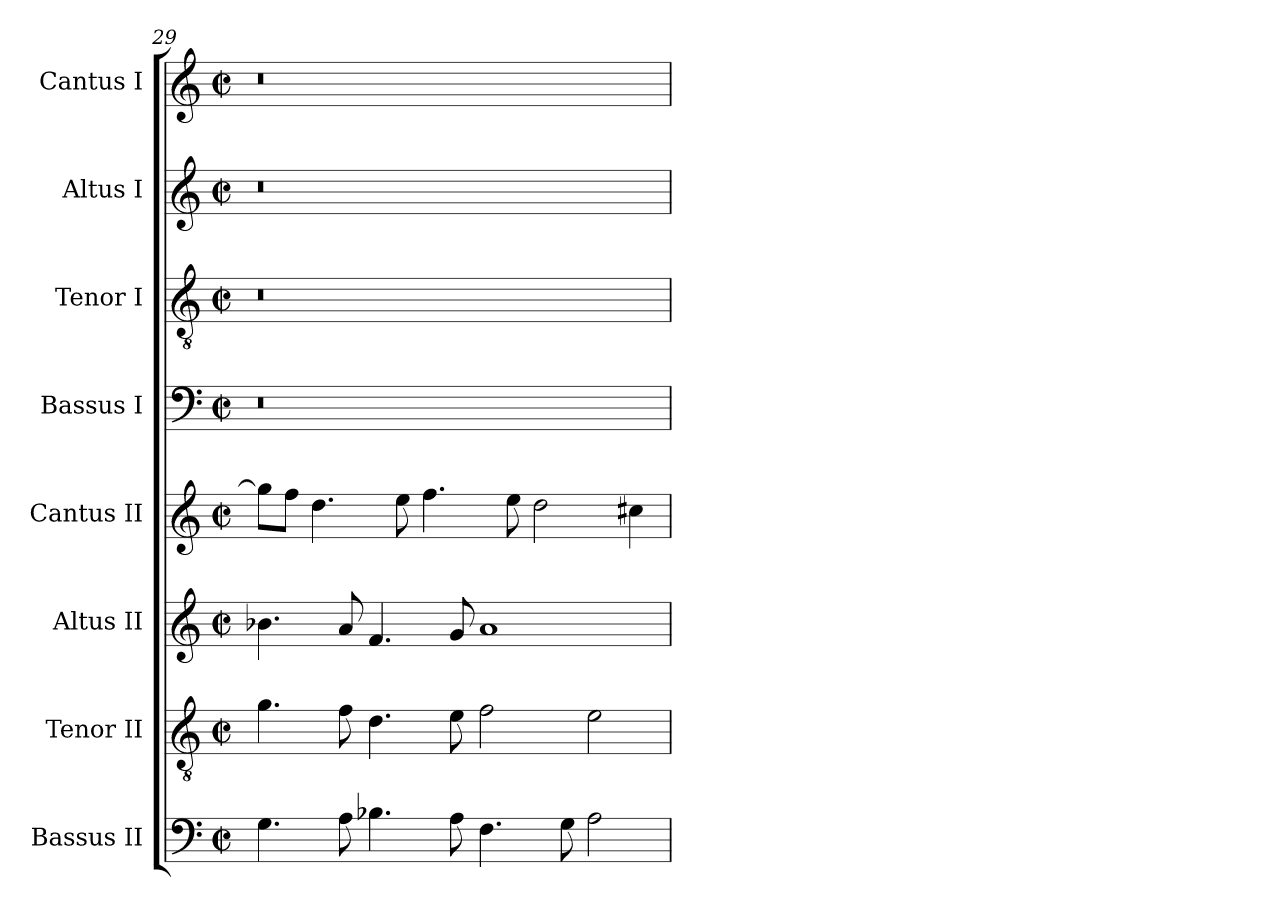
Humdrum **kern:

**kern	**kern	**kern	**kern	**kern	**kern	**kern	**kern
*part8	*part7	*part6	*part5	*part4	*part3	*part2	*part1
*staff8	*staff7	*staff6	*staff5	*staff4	*staff3	*staff2	*staff1
*I"Bassus II	*I"Tenor II	*I"Altus II	*I"Cantus II	*I"Bassus I	*I"Tenor I	*I"Altus I	*I"Cantus I
*clefF4	*clefGv2	*clefG2	*clefG2	*clefF4	*clefGv2	*clefG2	*clefG2
*M2/2	*M2/2	*M2/2	*M2/2	*M2/2	*M2/2	*M2/2	*M2/2
*met(c|)	*met(c|)	*met(c|)	*met(c|)	*met(c|)	*met(c|)	*met(c|)	*met(c|)
=29	=29	=29	=29	=29	=29	=29	=29
4.G\	4.g\	4.b-X\	8gg\L]	0r	0r	0r	0r
.	.	.	8ff\J	.	.	.	.
.	.	.	4.dd\	.	.	.	.
8A\	8f\	8a/	.	.	.	.	.
4.B-X\	4.d\	4.f/	.	.	.	.	.
.	.	.	8ee\	.	.	.	.
.	.	.	4.ff\	.	.	.	.
8A\	8e\	8g/	.	.	.	.	.
4.F\	2f\	1a	.	.	.	.	.
.	.	.	8ee\	.	.	.	.
.	.	.	2dd\	.	.	.	.
8G\	.	.	.	.	.	.	.
2A\	2e\	.	.	.	.	.	.
.	.	.	4cc#X\	.	.	.	.
=	=	=	=	=	=	=	=
*-	*-	*-	*-	*-	*-	*-	*-
